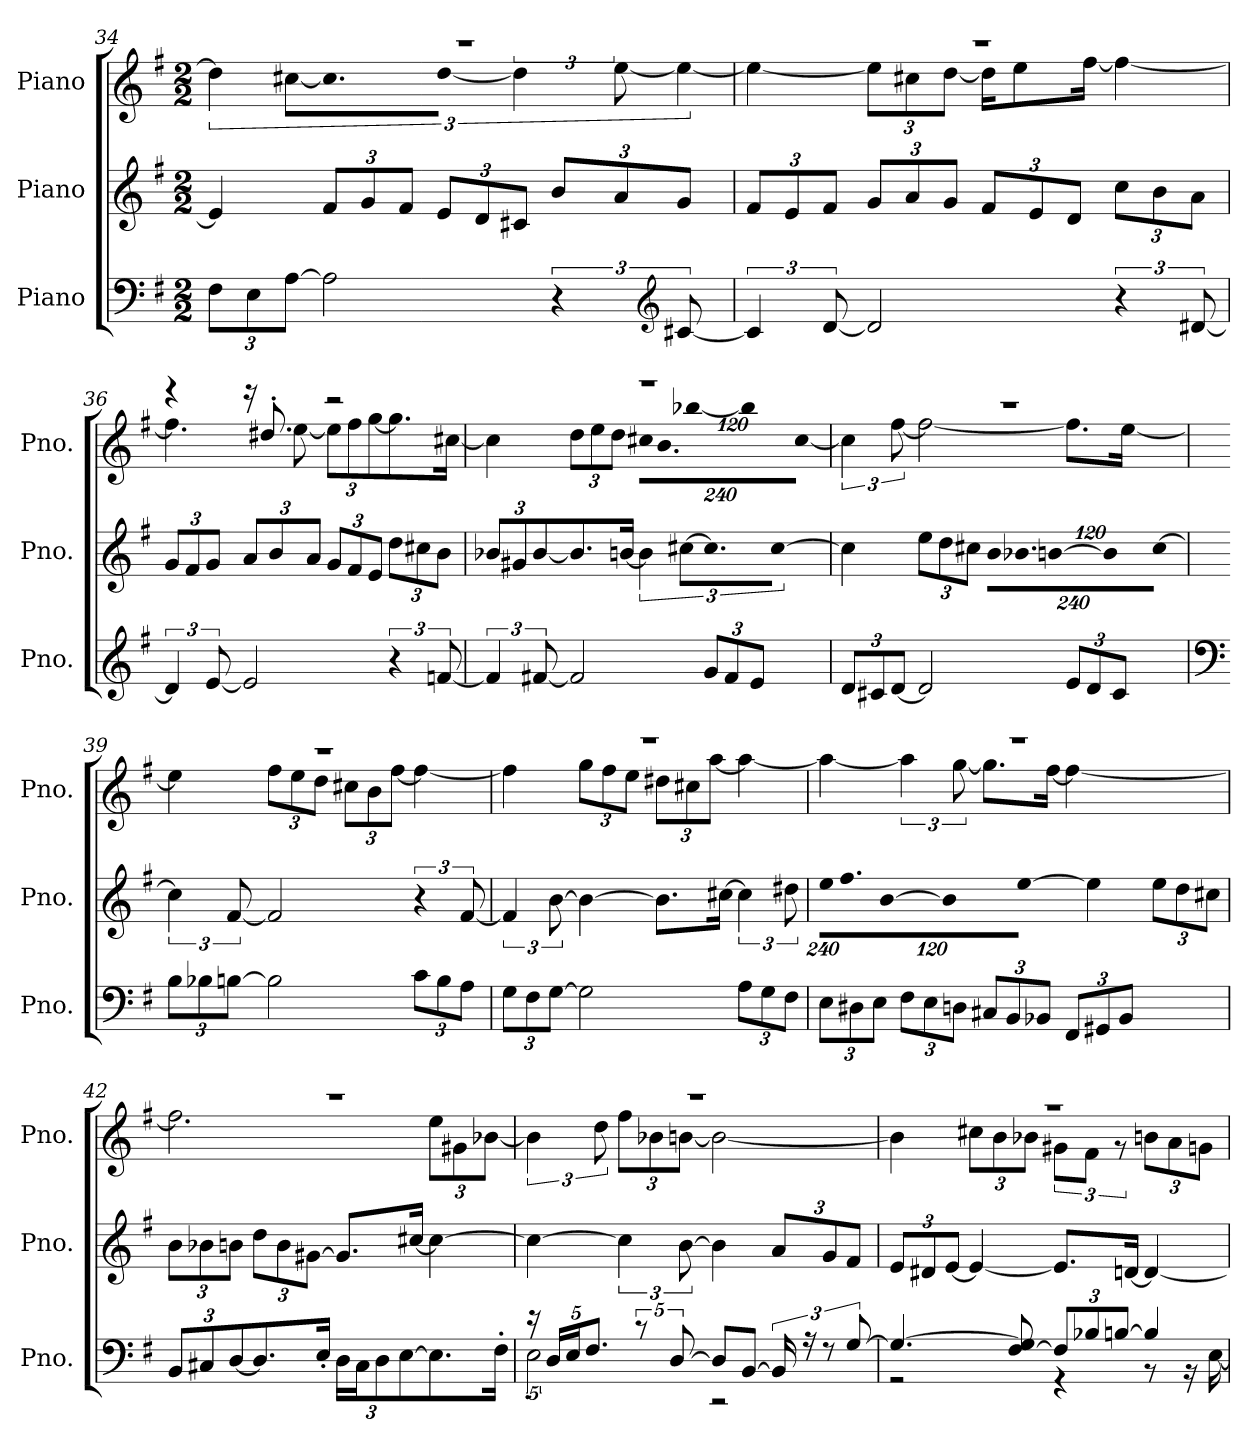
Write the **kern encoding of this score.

**kern	**kern	**kern
*part3	*part2	*part1
*staff3	*staff2	*staff1
*I"Piano	*I"Piano	*I"Piano
*I'Pno.	*I'Pno.	*I'Pno.
*clefF4	*clefG2	*clefG2
*k[f#]	*k[f#]	*k[f#]
*M2/2	*M2/2	*M2/2
*Xbrackettup	*	*
=34	=34	=34
*	*	*^
12F#\L	4e/]	1r	6dd\]
12E\	.	.	.
[12A\J	.	.	[12cc#X\L
*	*Xbrackettup	*	*
2A\]	12f#/L	.	8.cc#\]
.	12g/	.	.
.	12f#/J	.	.
.	.	.	[16dd\Jk
.	12e/L	.	6dd\]
.	12d/	.	.
.	12c#X/J	.	[12ee\
*brackettup	*	*	*
6r	12b/L	.	4ee\_
.	12a/	.	.
*clefG2	*	*	*
[12c#X/	12g/J	.	.
!!LO:LB:g=z	!!
=35	=35	=35	=35
6c#/]	12f#/L	1r	4ee\_
.	12e/	.	.
[12d/	12f#/J	.	.
*	*	*	*Xbrackettup
2d/]	12g/L	.	12ee\L]
.	12a/	.	12cc#X\
.	12g/J	.	[12dd\J
.	12f#/L	.	16dd\KL]
.	.	.	8ee\
.	12e/	.	.
.	12d/J	.	.
.	.	.	[16ff#\Jk
6r	12cc\L	.	4ff#\_
.	12b\	.	.
[12d#X/	12a\J	.	.
=36	=36	=36	=36
6d#/]	12g/L	4r	4.ff#\]
.	12f#/	.	.
[12e/	12g/J	.	.
2e/]	12a/L	16r	.
.	.	8.dd#X'/	.
.	12b/	.	.
.	.	.	[8ee\
.	12a/J	.	.
.	12g/L	2r	12ee\L]
.	12f#/	.	12ff#\
.	12e/J	.	[12gg\
6r	12dd\L	.	8.gg\]
.	12cc#X\	.	.
[12fn/	12b\J	.	.
.	.	.	[16cc#X\Jk
!!LO:PB:g=z	!!
=37	=37	=37	=37
6f/]	12b-X/L	1r	4cc#\]
.	12g#X/	.	.
[12f#X/	[12b-/	.	.
2f#/]	8.b-/]	.	12dd\L
.	.	.	12ee\
.	.	.	12dd\J
.	[16bn/Jk	.	.
*	*brackettup	*	*
!	!	!	!LO:N:vis=16
.	6b\]	.	1920%137cc#X\LL
!	!	!	!LO:N:vis=16.
.	.	.	960%103b\
.	[12cc#X\L	.	.
!	!	!	!LO:N:vis=32
.	.	.	[640%23bb-X\JK
!	!	!	!LO:N:vis=16%9
.	.	.	640%137bb-\]
*Xbrackettup	*	*	*
12g/L	8.cc#\]	.	.
12f#/	.	.	.
12e/J	.	.	.
!	!	!	!LO:N:vis=16
.	.	.	[1920%137cc#\Jk
.	[16cc#\Jk	.	.
=38	=38	=38	=38
*	*	*	*brackettup
12d/L	4cc#\]	1r	6cc#\]
12c#X/	.	.	.
[12d/J	.	.	[12ff#\
*	*Xbrackettup	*	*
2d/]	12ee\L	.	2ff#\_
.	12dd\	.	.
.	12cc#X\J	.	.
!	!LO:N:vis=16	!	!
.	1920%137b\LL	.	.
!	!LO:N:vis=16.	!	!
.	960%103b-X\	.	.
!	!LO:N:vis=32	!	!
.	[640%23bn\JK	.	.
!	!LO:N:vis=16%9	!	!
.	640%137b\]	.	.
12e/L	.	.	8.ff#\L]
12d/	.	.	.
12c#/J	.	.	.
!	!LO:N:vis=16	!	!
.	[1920%137cc#\Jk	.	.
.	.	.	[16ee\Jk
!!LO:LB:g=z	!!
=39	=39	=39	=39
*clefF4	*	*	*
*	*brackettup	*	*
12B\L	6cc#\]	1r	4ee\]
12B-X\	.	.	.
[12Bn\J	[12f#/	.	.
*	*	*	*Xbrackettup
2B\]	2f#/]	.	12ff#\L
.	.	.	12ee\
.	.	.	12dd\J
.	.	.	12cc#X\L
.	.	.	12b\
.	.	.	[12ff#\J
12c\L	6r	.	4ff#\_
12B\	.	.	.
12A\J	[12f#/	.	.
=40	=40	=40	=40
12G\L	6f#/]	1r	4ff#\]
12F#\	.	.	.
[12G\J	[12b\	.	.
2G\]	4b\_	.	12gg\L
.	.	.	12ff#\
.	.	.	12ee\J
.	8.b\L]	.	12dd#X\L
.	.	.	12cc#X\
.	.	.	[12aa\J
.	[16cc#X\Jk	.	.
12A\L	6cc#\]	.	4aa\_
12G\	.	.	.
12F#\J	12dd#X\	.	.
!!LO:LB:g=z	!!
=41	=41	=41	=41
*	*Xbrackettup	*	*
!	!LO:N:vis=16	!	!
12E\L	1920%137ee\LL	1r	4aa\_
!	!LO:N:vis=16.	!	!
.	960%103ff#\	.	.
12D#X\	.	.	.
12E\J	.	.	.
!	!LO:N:vis=32	!	!
.	[640%23b\JK	.	.
!	!LO:N:vis=16%9	!	!
.	640%137b\]	.	.
*	*	*	*brackettup
12F#\L	.	.	6aa\]
12E\	.	.	.
12Dn\J	.	.	[12gg\
!	!LO:N:vis=16	!	!
.	[1920%137ee\Jk	.	.
12C#X/L	4ee\]	.	8.gg\L]
12BB/	.	.	.
12BB-X/J	.	.	.
.	.	.	[16ff#\Jk
12FF#/L	12ee\L	.	4ff#\_
12GG#X/	12dd\	.	.
12BB-/J	12cc#X\J	.	.
=42	=42	=42	=42
12BB/L	12b\L	1r	2.ff#\]
12C#X/	12b-X\	.	.
[12D/	12bn\J	.	.
8.D/]	12dd\L	.	.
.	12b\	.	.
.	[12g#X\J	.	.
16E'/Jk	.	.	.
24D\LL	8.g#/L]	.	.
24C#\J	.	.	.
12D\	.	.	.
[12E\	.	.	.
.	[16cc#X/Jk	.	.
*	*	*	*Xbrackettup
8.E\]	4cc#\_	.	12ee\L
.	.	.	12g#X\
.	.	.	[12b-X\J
16F#'\Jk	.	.	.
!!LO:LB:g=z	!!
=43	=43	=43	=43
*brackettup	*	*	*brackettup
*^	*	*	*
20r	2E'\	4cc#\_	1r	6b-\]
20D/LL	.	.	.	.
20E/J	.	.	.	.
10.F#/J	.	.	.	.
.	.	.	.	12dd\
*	*	*brackettup	*	*Xbrackettup
.	.	6cc#\]	.	12ff#\L
10r	.	.	.	.
.	.	.	.	12b-X\
[10D/	.	.	.	.
.	.	[12b\	.	[12bn\J
8D/L]	2r	4b\]	.	2b\_
[8BB/J	.	.	.	.
*	*	*Xbrackettup	*	*
24BB/]	.	12a/L	.	.
24r	.	.	.	.
12r	.	12g/	.	.
[12G/	.	12f#/J	.	.
=44	=44	=44	=44	=44
4.G/_	2r	12e/L	1r	4b\]
.	.	12d#X/	.	.
.	.	[12e/J	.	.
.	.	4e/_	.	12cc#X\L
.	.	.	.	12b\
[8F#/ 8G/]	.	.	.	.
.	.	.	.	12b-X\J
*Xbrackettup	*	*	*	*brackettup
12F#/L]	4r	8.e/L]	.	12g#X\L
12B-X/	.	.	.	12f#\J
[12Bn/J	.	.	.	12r
.	.	[16dn/Jk	.	.
*	*	*	*	*Xbrackettup
4B/]	8r	4d/_	.	12bn\L
.	.	.	.	12a\
.	16r	.	.	.
.	.	.	.	12gn\J
.	[16E\	.	.	.
*v	*v	*	*v	*v
=	=	=
*-	*-	*-
